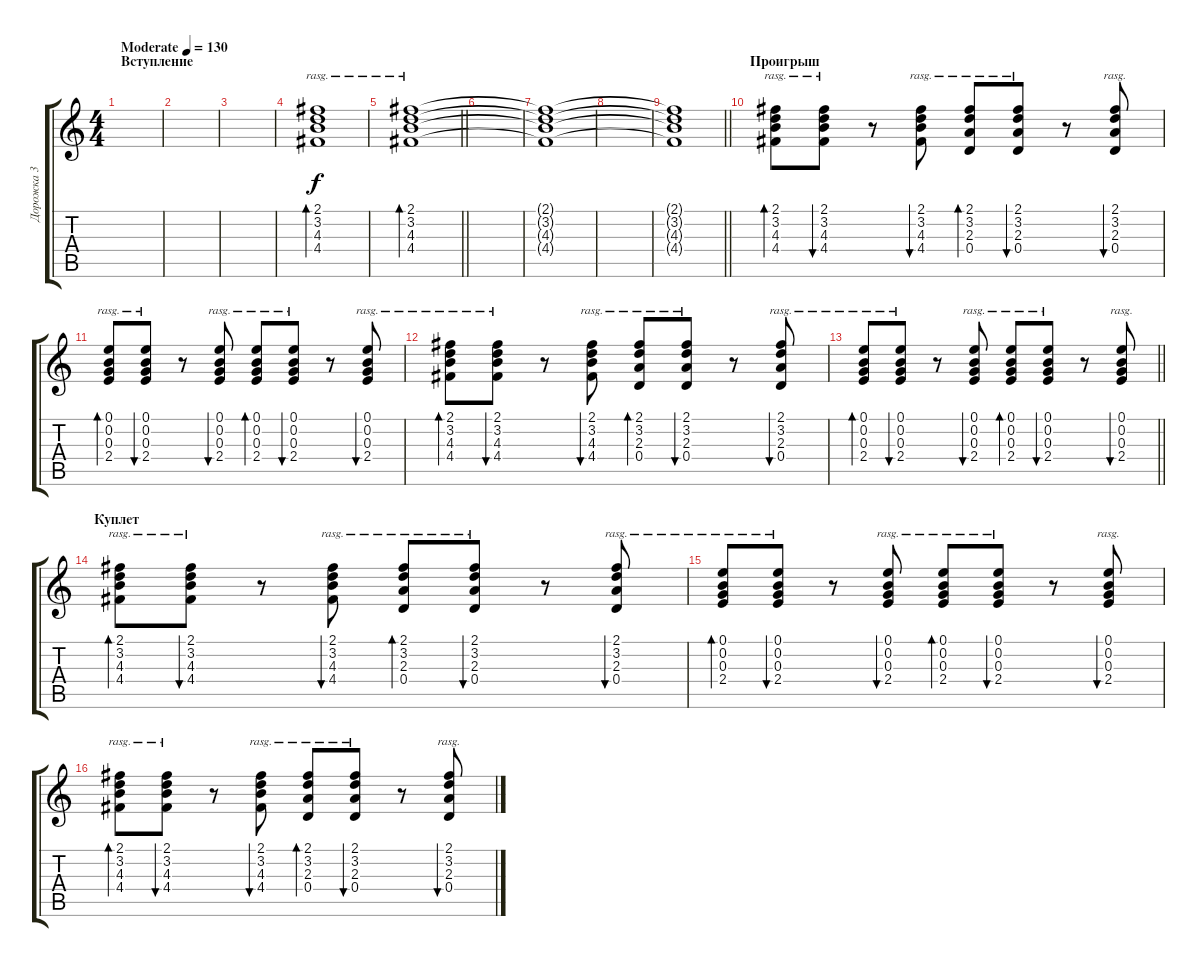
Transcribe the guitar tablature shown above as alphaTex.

\track ("Дорожка 3" "Дорожка 3") {instrument acousticguitarsteel}
\staff {score tabs}
\tuning (E4 B3 G3 D3 A2 E2) {hide}
\ts (4 4)
\section ("" "Вступление")
\tempo (130 "Moderate")
\clef g2
\ks c
|
|
|
(2.1 3.2 4.3 4.4).1{bd 120 rasg ii} |
\barLineRight lightlight
(2.1 3.2 4.3 4.4).1{bd 120 rasg ii} |
|
(2.1{t} 3.2{t} 4.3{t} 4.4{t}).1 |
|
\barLineRight lightlight
(2.1{t} 3.2{t} 4.3{t} 4.4{t}).1 |
\section ("" "Проигрыш")
(2.1 3.2 4.3 4.4).8{bd 60 rasg ii} (2.1 3.2 4.3 4.4).8{bu 120 rasg ii} r.8 (2.1 3.2 4.3 4.4).8{bu 120 rasg ii} (2.1 3.2 2.3 0.4).8{bd 120 rasg ii} (2.1 3.2 2.3 0.4).8{bu 120 rasg ii} r.8 (2.1 3.2 2.3 0.4).8{bu 120 rasg ii} |
(0.1 0.2 0.3 2.4).8{bd 120 rasg ii} (0.1 0.2 0.3 2.4).8{bu 120 rasg ii} r.8 (0.1 0.2 0.3 2.4).8{bu 120 rasg ii} (0.1 0.2 0.3 2.4).8{bd 120 rasg ii} (0.1 0.2 0.3 2.4).8{bu 120 rasg ii} r.8 (0.1 0.2 0.3 2.4).8{bu 120 rasg ii} |
(2.1 3.2 4.3 4.4).8{bd 60 rasg ii} (2.1 3.2 4.3 4.4).8{bu 120 rasg ii} r.8 (2.1 3.2 4.3 4.4).8{bu 120 rasg ii} (2.1 3.2 2.3 0.4).8{bd 120 rasg ii} (2.1 3.2 2.3 0.4).8{bu 120 rasg ii} r.8 (2.1 3.2 2.3 0.4).8{bu 120 rasg ii} |
\barLineRight lightlight
(0.1 0.2 0.3 2.4).8{bd 120 rasg ii} (0.1 0.2 0.3 2.4).8{bu 120 rasg ii} r.8 (0.1 0.2 0.3 2.4).8{bu 120 rasg ii} (0.1 0.2 0.3 2.4).8{bd 120 rasg ii} (0.1 0.2 0.3 2.4).8{bu 120 rasg ii} r.8 (0.1 0.2 0.3 2.4).8{bu 120 rasg ii} |
\section ("" "Куплет")
(2.1 3.2 4.3 4.4).8{bd 60 rasg ii} (2.1 3.2 4.3 4.4).8{bu 120 rasg ii} r.8 (2.1 3.2 4.3 4.4).8{bu 120 rasg ii} (2.1 3.2 2.3 0.4).8{bd 120 rasg ii} (2.1 3.2 2.3 0.4).8{bu 120 rasg ii} r.8 (2.1 3.2 2.3 0.4).8{bu 120 rasg ii} |
(0.1 0.2 0.3 2.4).8{bd 120 rasg ii} (0.1 0.2 0.3 2.4).8{bu 120 rasg ii} r.8 (0.1 0.2 0.3 2.4).8{bu 120 rasg ii} (0.1 0.2 0.3 2.4).8{bd 120 rasg ii} (0.1 0.2 0.3 2.4).8{bu 120 rasg ii} r.8 (0.1 0.2 0.3 2.4).8{bu 120 rasg ii} |
(2.1 3.2 4.3 4.4).8{bd 60 rasg ii} (2.1 3.2 4.3 4.4).8{bu 120 rasg ii} r.8 (2.1 3.2 4.3 4.4).8{bu 120 rasg ii} (2.1 3.2 2.3 0.4).8{bd 120 rasg ii} (2.1 3.2 2.3 0.4).8{bu 120 rasg ii} r.8 (2.1 3.2 2.3 0.4).8{bu 120 rasg ii}
